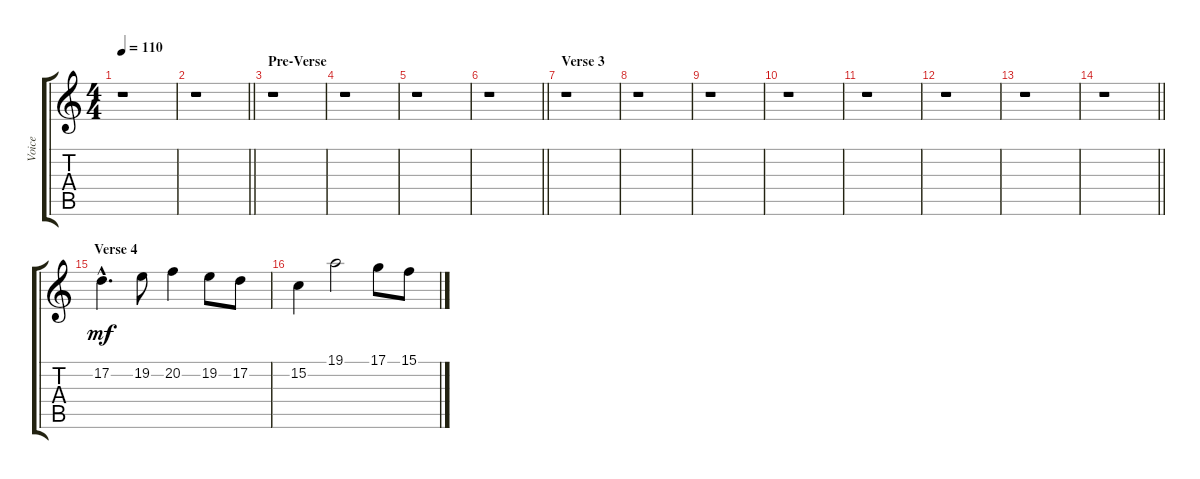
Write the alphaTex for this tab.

\track ("Voice" "Voice") {instrument tenorsax}
\staff {score tabs}
\tuning (D4 A3 F3 C3 G2 D2) {hide}
\ts (4 4)
\tempo 110
\clef g2
\ks c
r.1{dy f} |
\barLineRight lightlight
r.1 |
\section ("" "Pre-Verse")
r.1 |
r.1 |
r.1 |
\barLineRight lightlight
r.1 |
\section ("" "Verse 3")
r.1 |
r.1 |
r.1 |
r.1 |
r.1 |
r.1 |
r.1 |
\barLineRight lightlight
r.1 |
\section ("" "Verse 4")
17.2{hac}.4{d dy mf volume 13} 19.2.8 20.2.4 19.2.8 17.2.8 |
15.2.4 19.1.2 17.1.8 15.1.8
